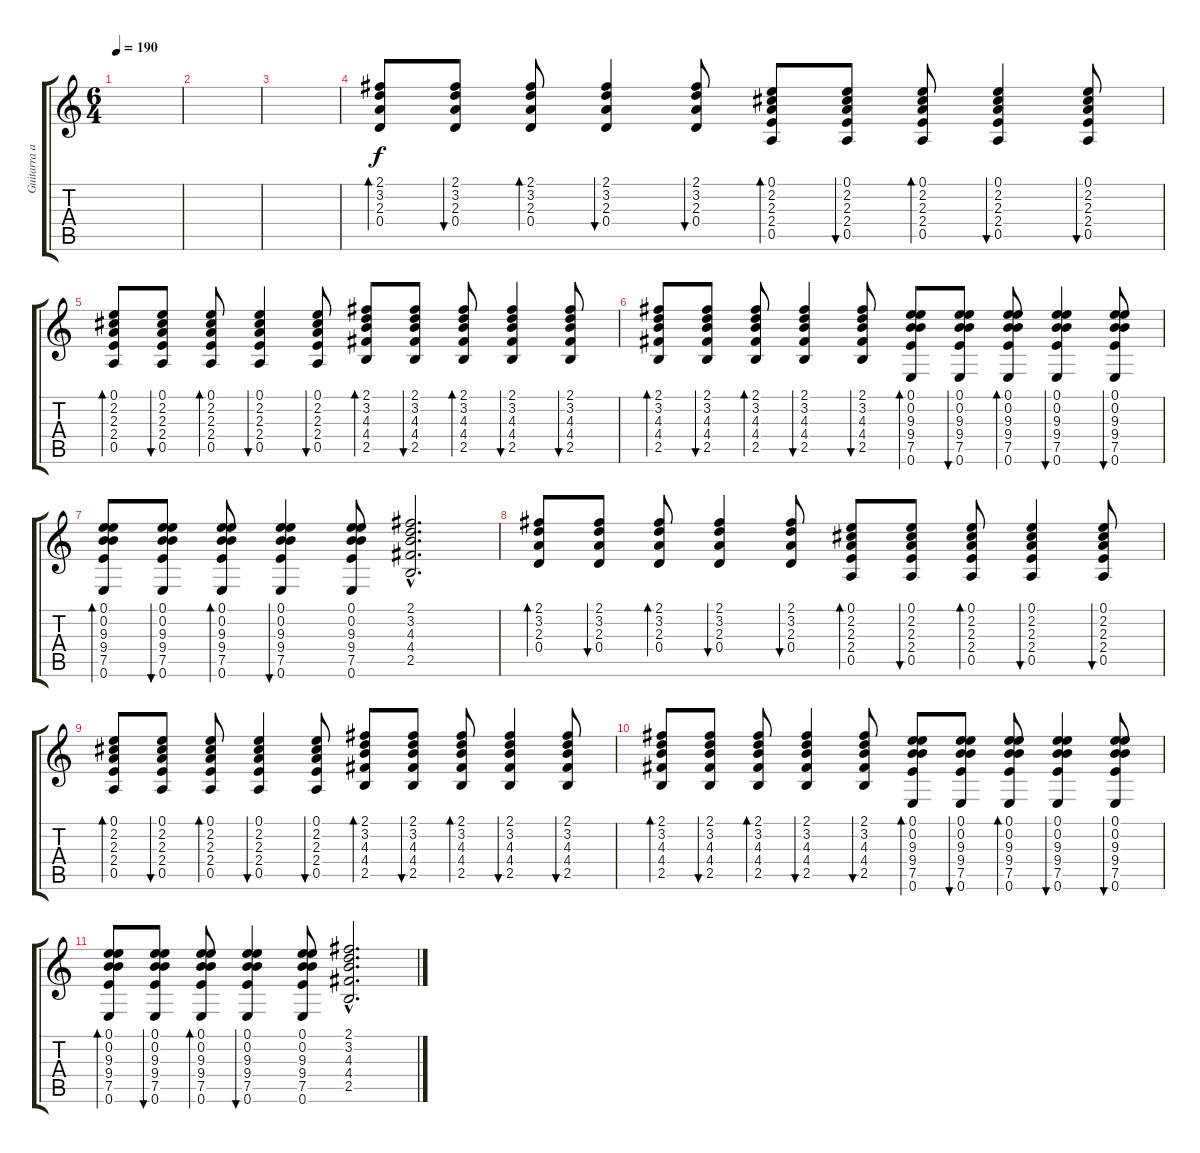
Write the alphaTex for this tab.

\track ("Guitarra aucust." "Guitarra a") {instrument acousticguitarsteel}
\staff {score tabs}
\tuning (E4 B3 G3 D3 A2 E2) {hide}
\ts (6 4)
\tempo 190
\clef g2
\ks c
|
|
|
(2.1 3.2 2.3 0.4).8{bd 60} (2.1 3.2 2.3 0.4).8{bu 60} (2.1 3.2 2.3 0.4).8{bd 60} (2.1 3.2 2.3 0.4).4{bu 60} (2.1 3.2 2.3 0.4).8{bu 60} (0.1 2.2 2.3 2.4 0.5).8{bd 60} (0.1 2.2 2.3 2.4 0.5).8{bu 60} (0.1 2.2 2.3 2.4 0.5).8{bd 60} (0.1 2.2 2.3 2.4 0.5).4{bu 60} (0.1 2.2 2.3 2.4 0.5).8{bu 60} |
(0.1 2.2 2.3 2.4 0.5).8{bd 60} (0.1 2.2 2.3 2.4 0.5).8{bu 60} (0.1 2.2 2.3 2.4 0.5).8{bd 60} (0.1 2.2 2.3 2.4 0.5).4{bu 60} (0.1 2.2 2.3 2.4 0.5).8{bu 60} (2.1 3.2 4.3 4.4 2.5).8{bd 60} (2.1 3.2 4.3 4.4 2.5).8{bu 60} (2.1 3.2 4.3 4.4 2.5).8{bd 60} (2.1 3.2 4.3 4.4 2.5).4{bu 60} (2.1 3.2 4.3 4.4 2.5).8{bu 60} |
(2.1 3.2 4.3 4.4 2.5).8{bd 60} (2.1 3.2 4.3 4.4 2.5).8{bu 60} (2.1 3.2 4.3 4.4 2.5).8{bd 60} (2.1 3.2 4.3 4.4 2.5).4{bu 60} (2.1 3.2 4.3 4.4 2.5).8{bu 60} (0.1 0.2 9.3 9.4 7.5 0.6).8{bd 60} (0.1 0.2 9.3 9.4 7.5 0.6).8{bu 60} (0.1 0.2 9.3 9.4 7.5 0.6).8{bd 60} (0.1 0.2 9.3 9.4 7.5 0.6).4{bu 60} (0.1 0.2 9.3 9.4 7.5 0.6).8{bu 60} |
(0.1 0.2 9.3 9.4 7.5 0.6).8{bd 60} (0.1 0.2 9.3 9.4 7.5 0.6).8{bu 60} (0.1 0.2 9.3 9.4 7.5 0.6).8{bd 60} (0.1 0.2 9.3 9.4 7.5 0.6).4{bu 60} (0.1 0.2 9.3 9.4 7.5 0.6).8 (2.1{hac} 3.2{hac} 4.3{hac} 4.4{hac} 2.5{hac}).2{d} |
(2.1 3.2 2.3 0.4).8{bd 60} (2.1 3.2 2.3 0.4).8{bu 60} (2.1 3.2 2.3 0.4).8{bd 60} (2.1 3.2 2.3 0.4).4{bu 60} (2.1 3.2 2.3 0.4).8{bu 60} (0.1 2.2 2.3 2.4 0.5).8{bd 60} (0.1 2.2 2.3 2.4 0.5).8{bu 60} (0.1 2.2 2.3 2.4 0.5).8{bd 60} (0.1 2.2 2.3 2.4 0.5).4{bu 60} (0.1 2.2 2.3 2.4 0.5).8{bu 60} |
(0.1 2.2 2.3 2.4 0.5).8{bd 60} (0.1 2.2 2.3 2.4 0.5).8{bu 60} (0.1 2.2 2.3 2.4 0.5).8{bd 60} (0.1 2.2 2.3 2.4 0.5).4{bu 60} (0.1 2.2 2.3 2.4 0.5).8{bu 60} (2.1 3.2 4.3 4.4 2.5).8{bd 60} (2.1 3.2 4.3 4.4 2.5).8{bu 60} (2.1 3.2 4.3 4.4 2.5).8{bd 60} (2.1 3.2 4.3 4.4 2.5).4{bu 60} (2.1 3.2 4.3 4.4 2.5).8{bu 60} |
(2.1 3.2 4.3 4.4 2.5).8{bd 60} (2.1 3.2 4.3 4.4 2.5).8{bu 60} (2.1 3.2 4.3 4.4 2.5).8{bd 60} (2.1 3.2 4.3 4.4 2.5).4{bu 60} (2.1 3.2 4.3 4.4 2.5).8{bu 60} (0.1 0.2 9.3 9.4 7.5 0.6).8{bd 60} (0.1 0.2 9.3 9.4 7.5 0.6).8{bu 60} (0.1 0.2 9.3 9.4 7.5 0.6).8{bd 60} (0.1 0.2 9.3 9.4 7.5 0.6).4{bu 60} (0.1 0.2 9.3 9.4 7.5 0.6).8{bu 60} |
(0.1 0.2 9.3 9.4 7.5 0.6).8{bd 60} (0.1 0.2 9.3 9.4 7.5 0.6).8{bu 60} (0.1 0.2 9.3 9.4 7.5 0.6).8{bd 60} (0.1 0.2 9.3 9.4 7.5 0.6).4{bu 60} (0.1 0.2 9.3 9.4 7.5 0.6).8 (2.1{hac} 3.2{hac} 4.3{hac} 4.4{hac} 2.5{hac}).2{d}
